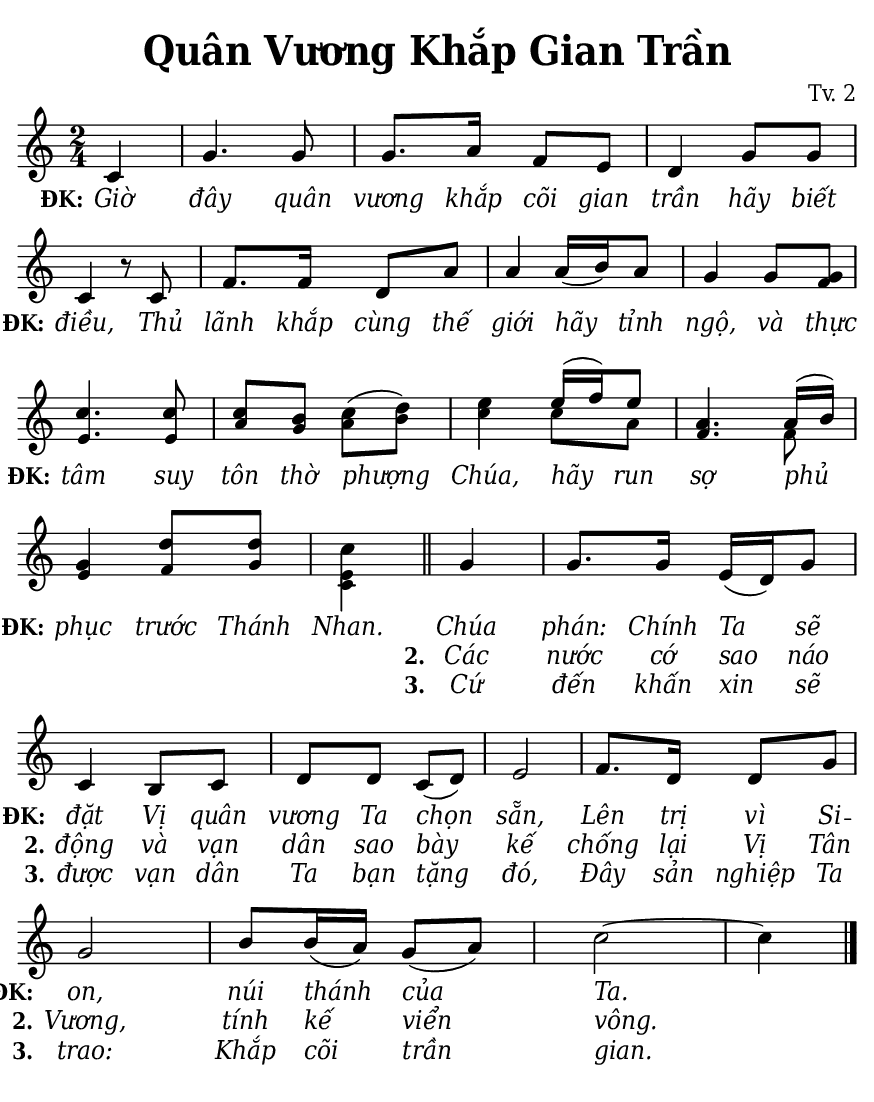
% Cài đặt chung\
\version "2.22.1"
\include "english.ly"

\header {
  title = \markup { \fontsize #1 "Quân Vương Khắp Gian Trần" }
  composer = "Tv. 2"
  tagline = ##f
}

% Nhạc phiên khúc
nhacPhienKhucSop = \relative c' {
  \partial 4 c4 |
  g'4. g8 |
  g8. a16 f8 e |
  d4 g8 g |
  c,4 r8 c |
  f8. f16 d8 a' |
  a4 a16 (b) a8 |
  g4 g8 g |
  c4. c8 |
  c b c (d) |
  e4 e16 (f) e8 |
  a,4. a16 (b) |
  g4 d'8 d |
  \once \stemDown c4 \bar "||"
  
  g4 |
  g8. g16 e (d) g8 |
  c,4 b8 c |
  d d c (d) |
  e2 |
  f8. d16 d8 g |
  g2 |
  b8 b16 (a) g8 (a) |
  c2 ~ |
  c4 \bar "|."
}

nhacPhienKhucAlto = \relative c' {
  c4 |
  g'4. g8 |
  g8. a16 f8 e |
  d4 g8 g |
  c,4 r8 c |
  f8. f16 d8 a' |
  a4 a16 (b) a8 |
  g4 g8 f |
  e4. e8 |
  a g a (b) |
  c4 c8 [a] |
  f4. f8 |
  e4 f8 g |
  <e c>4
}

% Lời phiên khúc
loiPhienKhucSop = \lyrics {
  \set stanza = "ĐK:"
  Giờ đây quân vương khắp cõi gian trần
  hãy biết điều,
  Thủ lãnh khắp cùng thế giới hãy tỉnh ngộ,
  và thực tâm suy tôn thờ phượng Chúa,
  hãy run sợ phủ phục trước Thánh Nhan.
  <<
    {
      \set stanza = "1."
      Chúa phán: Chính Ta
      sẽ đặt Vị quân vương Ta chọn sẵn,
      Lên trị vì Si -- on,
      núi thánh của Ta.
    }
    \new Lyrics {
	    \set associatedVoice = "beSop"
	    \set stanza = "2."
      \override Lyrics.LyricText.font-shape = #'italic
	    Các nước cớ sao náo động
	    và vạn dân sao bày kế chống lại Vị Tân Vương,
	    tính kế viển vông.
    }
    \new Lyrics {
	    \set associatedVoice = "beSop"
	    \set stanza = "3."
	    Cứ đến khấn xin sẽ được vạn dân Ta bạn tặng đó,
	    Đây sản nghiệp Ta trao:
	    Khắp cõi trần gian.
    }
  >>
}

% Dàn trang
\paper {
  #(set-paper-size "a5")
  top-margin = 3\mm
  bottom-margin = 3\mm
  left-margin = 3\mm
  right-margin = 3\mm
  indent = #0
  #(define fonts
	 (make-pango-font-tree "Deja Vu Serif Condensed"
	 		       "Deja Vu Serif Condensed"
			       "Deja Vu Serif Condensed"
			       (/ 20 20)))
  print-page-number = ##f
  system-system-spacing = #'((basic-distance . 0.1) (padding . 2))
}

TongNhip = {
  \key c \major \time 2/4
  \set Timing.beamExceptions = #'()
  \set Timing.baseMoment = #(ly:make-moment 1/4)
}

% Đổi kích thước nốt cho bè phụ
notBePhu =
#(define-music-function (font-size music) (number? ly:music?)
   (for-some-music
     (lambda (m)
       (if (music-is-of-type? m 'rhythmic-event)
           (begin
             (set! (ly:music-property m 'tweaks)
                   (cons `(font-size . ,font-size)
                         (ly:music-property m 'tweaks)))
             #t)
           #f))
     music)
   music)

#(define (add-grob-definition grob-name grob-entry)
   (set! all-grob-descriptions
         (cons ((@@ (lily) completize-grob-entry)
                (cons grob-name grob-entry))
               all-grob-descriptions)))

#(add-grob-definition
  'StanzaNumberSpanner
  `((direction . ,LEFT)
    (font-series . bold)
    (padding . 1.0)
    (side-axis . ,X)
    (stencil . ,ly:text-interface::print)
    (X-offset . ,ly:side-position-interface::x-aligned-side)
    (Y-extent . ,grob::always-Y-extent-from-stencil)
    (meta . ((class . Spanner)
             (interfaces . (font-interface
                            side-position-interface
                            stanza-number-interface
                            text-interface))))))

\layout {
  \context {
    \Global
    \grobdescriptions #all-grob-descriptions
  }
  \context {
    \Score
    \remove Stanza_number_align_engraver
    \consists
      #(lambda (context)
         (let ((texts '())
               (syllables '()))
           (make-engraver
            (acknowledgers
             ((stanza-number-interface engraver grob source-engraver)
                (set! texts (cons grob texts)))
             ((lyric-syllable-interface engraver grob source-engraver)
                (set! syllables (cons grob syllables))))
            ((stop-translation-timestep engraver)
               (for-each
                (lambda (text)
                  (for-each
                   (lambda (syllable)

                     (ly:pointer-group-interface::add-grob text 'side-support-elements syllable))

                   syllables))
                texts)
               (set! syllables '())))))
  }
  \context {
    \Lyrics
    \remove Stanza_number_engraver
    \consists
      #(lambda (context)
         (let ((text #f))
           (make-engraver
            ((process-music engraver)
               (if (not text)
                   (let ((stanza (ly:context-property context 'stanza #f)))
                     (if stanza
                         (begin

                           (set! text (ly:engraver-make-grob engraver 'StanzaNumberSpanner '()))                            (let ((column (ly:context-property context 'currentCommandColumn)))

                             (ly:grob-set-property! text 'text stanza)
                             (ly:spanner-set-bound! text LEFT column)))))))
            ((finalize engraver)
               (if text

                   (let ((column (ly:context-property context 'currentCommandColumn)))

                     (ly:spanner-set-bound! text RIGHT column)))))))
    \override StanzaNumberSpanner.horizon-padding = 10000
    \override LyricText.font-shape = #'italic
  }
}

\score {
  \new ChoirStaff <<
    \new Staff \with {
        \consists "Merge_rests_engraver"
        printPartCombineTexts = ##f
      }
      <<
      \new Voice \TongNhip \partCombine 
        \nhacPhienKhucSop
        \notBePhu -1 { \nhacPhienKhucAlto }
      \new NullVoice = beSop \nhacPhienKhucSop
      \new Lyrics \lyricsto beSop \loiPhienKhucSop
      >>
  >>
  \layout {
    \override Lyrics.LyricSpace.minimum-distance = #2
    \override Score.BarNumber.break-visibility = ##(#f #f #f)
    \override Score.SpacingSpanner.uniform-stretching = ##t
  } 
}
